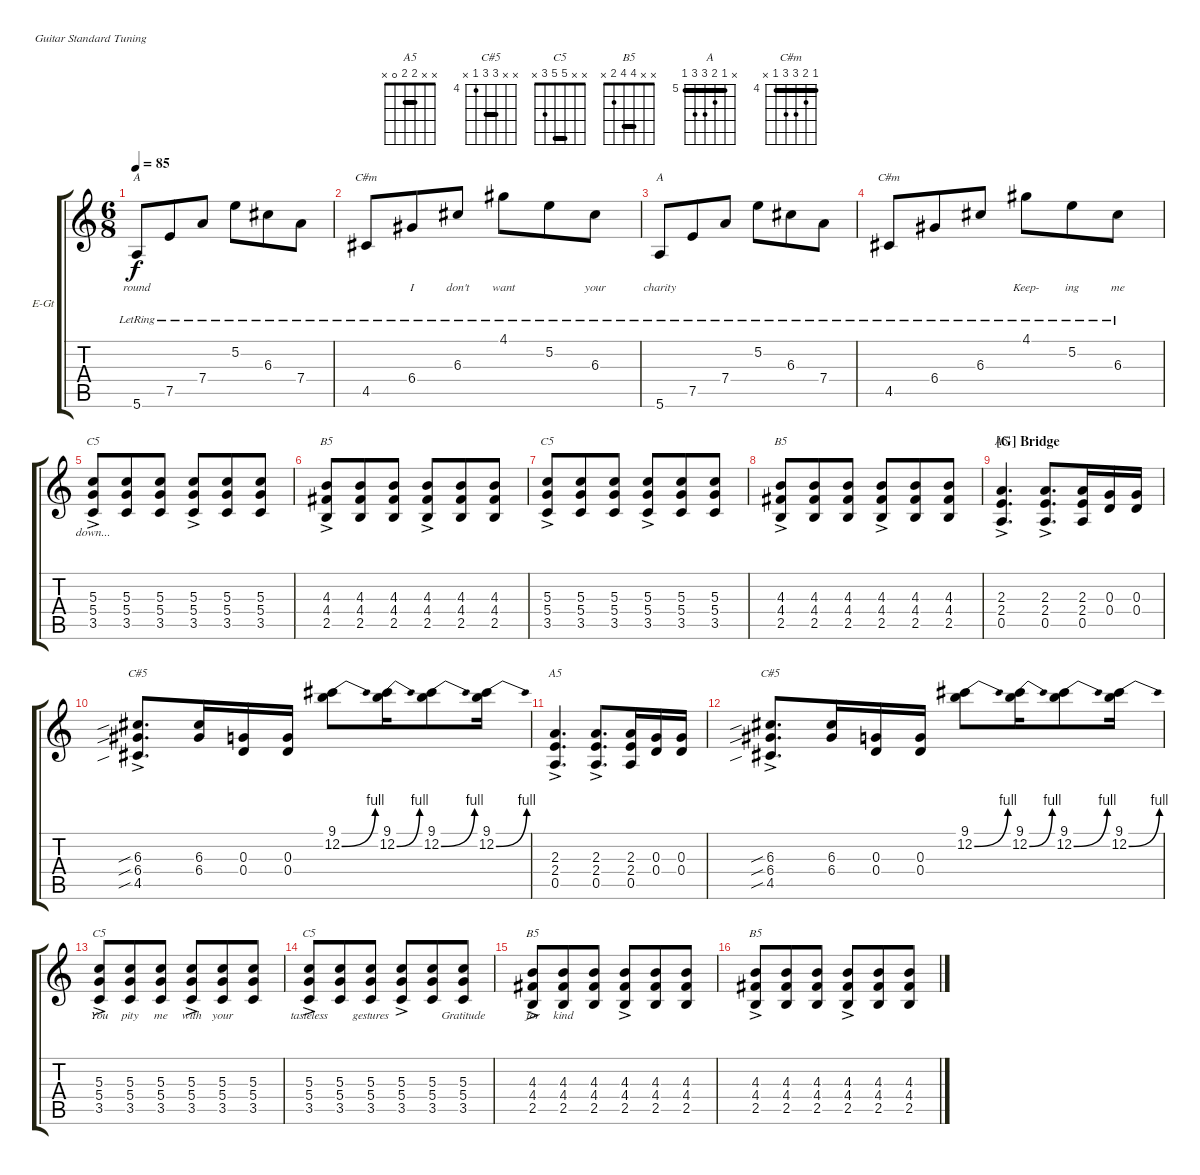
\defaultSystemsLayout 4
\bracketExtendMode groupsimilarinstruments
\firstSystemTrackNameOrientation horizontal
\otherSystemsTrackNameOrientation horizontal
\track ("Guitar" "E-Gt") {instrument distortionguitar}
\staff {score tabs}
\tuning (E4 B3 G3 D3 A2 E2)
\chord ("A5" x x 2 2 0 x) {barre 2}
\chord ("C#5" x x 6 6 4 x) {firstfret 4 barre 6}
\chord ("C5" x x 5 5 3 x) {barre 5}
\chord ("B5" x x 4 4 2 x) {barre 4}
\chord ("A" x 5 6 7 7 5) {firstfret 5 barre 5}
\chord ("C#m" 4 5 6 6 4 x) {firstfret 4 barre 4}
\ts (6 8)
\tempo 85
\clef g2
\ks c
5.6{lr}.8{ch "A" lyrics (0 "round") lyrics (1 "") lyrics (2 "") lyrics (3 "") lyrics (4 "") dy f} 7.5{lr}.8{lyrics (0 "") lyrics (1 "") lyrics (2 "") lyrics (3 "") lyrics (4 "")} 7.4{lr}.8{lyrics (0 "") lyrics (1 "") lyrics (2 "") lyrics (3 "") lyrics (4 "")} 5.2{lr}.8{lyrics (0 "") lyrics (1 "") lyrics (2 "") lyrics (3 "") lyrics (4 "")} 6.3{lr}.8{lyrics (0 "") lyrics (1 "") lyrics (2 "") lyrics (3 "") lyrics (4 "")} 7.4{lr}.8{lyrics (0 "") lyrics (1 "") lyrics (2 "") lyrics (3 "") lyrics (4 "")} |
4.5{lr}.8{ch "C#m" lyrics (0 "") lyrics (1 "") lyrics (2 "") lyrics (3 "") lyrics (4 "")} 6.4{lr}.8{lyrics (0 "I") lyrics (1 "") lyrics (2 "") lyrics (3 "") lyrics (4 "")} 6.3{lr}.8{lyrics (0 "don't") lyrics (1 "") lyrics (2 "") lyrics (3 "") lyrics (4 "")} 4.1{lr}.8{lyrics (0 "want") lyrics (1 "") lyrics (2 "") lyrics (3 "") lyrics (4 "")} 5.2{lr}.8{lyrics (0 "") lyrics (1 "") lyrics (2 "") lyrics (3 "") lyrics (4 "")} 6.3{lr}.8{lyrics (0 "your") lyrics (1 "") lyrics (2 "") lyrics (3 "") lyrics (4 "")} |
5.6{lr}.8{ch "A" lyrics (0 "charity") lyrics (1 "") lyrics (2 "") lyrics (3 "") lyrics (4 "")} 7.5{lr}.8{lyrics (0 "") lyrics (1 "") lyrics (2 "") lyrics (3 "") lyrics (4 "")} 7.4{lr}.8{lyrics (0 "") lyrics (1 "") lyrics (2 "") lyrics (3 "") lyrics (4 "")} 5.2{lr}.8{lyrics (0 "") lyrics (1 "") lyrics (2 "") lyrics (3 "") lyrics (4 "")} 6.3{lr}.8{lyrics (0 "") lyrics (1 "") lyrics (2 "") lyrics (3 "") lyrics (4 "")} 7.4{lr}.8{lyrics (0 "") lyrics (1 "") lyrics (2 "") lyrics (3 "") lyrics (4 "")} |
4.5{lr}.8{ch "C#m" lyrics (0 "") lyrics (1 "") lyrics (2 "") lyrics (3 "") lyrics (4 "")} 6.4{lr}.8{lyrics (0 "") lyrics (1 "") lyrics (2 "") lyrics (3 "") lyrics (4 "")} 6.3{lr}.8{lyrics (0 "") lyrics (1 "") lyrics (2 "") lyrics (3 "") lyrics (4 "")} 4.1{lr}.8{lyrics (0 "Keep-") lyrics (1 "") lyrics (2 "") lyrics (3 "") lyrics (4 "")} 5.2{lr}.8{lyrics (0 "ing") lyrics (1 "") lyrics (2 "") lyrics (3 "") lyrics (4 "")} 6.3{lr}.8{lyrics (0 "me") lyrics (1 "") lyrics (2 "") lyrics (3 "") lyrics (4 "")} |
(3.5 5.4 5.3{ac}).8{ch "C5" lyrics (0 "down...") lyrics (1 "") lyrics (2 "") lyrics (3 "") lyrics (4 "")} (3.5 5.4 5.3).8{lyrics (0 "") lyrics (1 "") lyrics (2 "") lyrics (3 "") lyrics (4 "")} (3.5 5.4 5.3).8{lyrics (0 "") lyrics (1 "") lyrics (2 "") lyrics (3 "") lyrics (4 "")} (3.5 5.4 5.3{ac}).8{lyrics (0 "") lyrics (1 "") lyrics (2 "") lyrics (3 "") lyrics (4 "")} (3.5 5.4 5.3).8{lyrics (0 "") lyrics (1 "") lyrics (2 "") lyrics (3 "") lyrics (4 "")} (3.5 5.4 5.3).8{lyrics (0 "") lyrics (1 "") lyrics (2 "") lyrics (3 "") lyrics (4 "")} |
(2.5 4.4 4.3{ac}).8{ch "B5" lyrics (0 "") lyrics (1 "") lyrics (2 "") lyrics (3 "") lyrics (4 "")} (2.5 4.4 4.3).8{lyrics (0 "") lyrics (1 "") lyrics (2 "") lyrics (3 "") lyrics (4 "")} (2.5 4.4 4.3).8{lyrics (0 "") lyrics (1 "") lyrics (2 "") lyrics (3 "") lyrics (4 "")} (2.5 4.4 4.3{ac}).8{lyrics (0 "") lyrics (1 "") lyrics (2 "") lyrics (3 "") lyrics (4 "")} (2.5 4.4 4.3).8{lyrics (0 "") lyrics (1 "") lyrics (2 "") lyrics (3 "") lyrics (4 "")} (2.5 4.4 4.3).8{lyrics (0 "") lyrics (1 "") lyrics (2 "") lyrics (3 "") lyrics (4 "")} |
(3.5 5.4 5.3{ac}).8{ch "C5" lyrics (0 "") lyrics (1 "") lyrics (2 "") lyrics (3 "") lyrics (4 "")} (3.5 5.4 5.3).8{lyrics (0 "") lyrics (1 "") lyrics (2 "") lyrics (3 "") lyrics (4 "")} (3.5 5.4 5.3).8{lyrics (0 "") lyrics (1 "") lyrics (2 "") lyrics (3 "") lyrics (4 "")} (3.5 5.4 5.3{ac}).8{lyrics (0 "") lyrics (1 "") lyrics (2 "") lyrics (3 "") lyrics (4 "")} (3.5 5.4 5.3).8{lyrics (0 "") lyrics (1 "") lyrics (2 "") lyrics (3 "") lyrics (4 "")} (3.5 5.4 5.3).8{lyrics (0 "") lyrics (1 "") lyrics (2 "") lyrics (3 "") lyrics (4 "")} |
(2.5 4.4 4.3{ac}).8{ch "B5" lyrics (0 "") lyrics (1 "") lyrics (2 "") lyrics (3 "") lyrics (4 "")} (2.5 4.4 4.3).8{lyrics (0 "") lyrics (1 "") lyrics (2 "") lyrics (3 "") lyrics (4 "")} (2.5 4.4 4.3).8{lyrics (0 "") lyrics (1 "") lyrics (2 "") lyrics (3 "") lyrics (4 "")} (2.5 4.4 4.3{ac}).8{lyrics (0 "") lyrics (1 "") lyrics (2 "") lyrics (3 "") lyrics (4 "")} (2.5 4.4 4.3).8{lyrics (0 "") lyrics (1 "") lyrics (2 "") lyrics (3 "") lyrics (4 "")} (2.5 4.4 4.3).8{lyrics (0 "") lyrics (1 "") lyrics (2 "") lyrics (3 "") lyrics (4 "")} |
\section ("G" "Bridge")
(0.5 2.4 2.3{ac}).4{d ch "A5" lyrics (0 "") lyrics (1 "") lyrics (2 "") lyrics (3 "") lyrics (4 "")} (0.5 2.4 2.3{ac}).8{d lyrics (0 "") lyrics (1 "") lyrics (2 "") lyrics (3 "") lyrics (4 "")} (2.4 2.3 0.5).16{lyrics (0 "") lyrics (1 "") lyrics (2 "") lyrics (3 "") lyrics (4 "")} (0.4 0.3).16{lyrics (0 "") lyrics (1 "") lyrics (2 "") lyrics (3 "") lyrics (4 "")} (0.4 0.3).16{lyrics (0 "") lyrics (1 "") lyrics (2 "") lyrics (3 "") lyrics (4 "")} |
(4.5{sib} 6.4{sib ac} 6.3{sib}).8{d ch "C#5" lyrics (0 "") lyrics (1 "") lyrics (2 "") lyrics (3 "") lyrics (4 "")} (6.4 6.3).16{lyrics (0 "") lyrics (1 "") lyrics (2 "") lyrics (3 "") lyrics (4 "")} (0.4 0.3).16{lyrics (0 "") lyrics (1 "") lyrics (2 "") lyrics (3 "") lyrics (4 "")} (0.3 0.4).16{lyrics (0 "") lyrics (1 "") lyrics (2 "") lyrics (3 "") lyrics (4 "")} (12.2{be (bend 0 0 60 4)} 9.1).8{lyrics (0 "") lyrics (1 "") lyrics (2 "") lyrics (3 "") lyrics (4 "")} (12.2{be (bend 0 0 60 4)} 9.1).16{lyrics (0 "") lyrics (1 "") lyrics (2 "") lyrics (3 "") lyrics (4 "")} (12.2{be (bend 0 0 60 4)} 9.1).8{lyrics (0 "") lyrics (1 "") lyrics (2 "") lyrics (3 "") lyrics (4 "")} (12.2{be (bend 0 0 60 4)} 9.1).16{lyrics (0 "") lyrics (1 "") lyrics (2 "") lyrics (3 "") lyrics (4 "")} |
(0.5 2.4 2.3{ac}).4{d ch "A5" lyrics (0 "") lyrics (1 "") lyrics (2 "") lyrics (3 "") lyrics (4 "")} (0.5 2.4 2.3{ac}).8{d lyrics (0 "") lyrics (1 "") lyrics (2 "") lyrics (3 "") lyrics (4 "")} (2.4 2.3 0.5).16{lyrics (0 "") lyrics (1 "") lyrics (2 "") lyrics (3 "") lyrics (4 "")} (0.4 0.3).16{lyrics (0 "") lyrics (1 "") lyrics (2 "") lyrics (3 "") lyrics (4 "")} (0.4 0.3).16{lyrics (0 "") lyrics (1 "") lyrics (2 "") lyrics (3 "") lyrics (4 "")} |
(4.5{sib} 6.4{sib ac} 6.3{sib}).8{d ch "C#5" lyrics (0 "") lyrics (1 "") lyrics (2 "") lyrics (3 "") lyrics (4 "")} (6.4 6.3).16{lyrics (0 "") lyrics (1 "") lyrics (2 "") lyrics (3 "") lyrics (4 "")} (0.4 0.3).16{lyrics (0 "") lyrics (1 "") lyrics (2 "") lyrics (3 "") lyrics (4 "")} (0.3 0.4).16{lyrics (0 "") lyrics (1 "") lyrics (2 "") lyrics (3 "") lyrics (4 "")} (12.2{be (bend 0 0 60 4)} 9.1).8{lyrics (0 "") lyrics (1 "") lyrics (2 "") lyrics (3 "") lyrics (4 "")} (12.2{be (bend 0 0 60 4)} 9.1).16{lyrics (0 "") lyrics (1 "") lyrics (2 "") lyrics (3 "") lyrics (4 "")} (12.2{be (bend 0 0 60 4)} 9.1).8{lyrics (0 "") lyrics (1 "") lyrics (2 "") lyrics (3 "") lyrics (4 "")} (12.2{be (bend 0 0 60 4)} 9.1).16{lyrics (0 "") lyrics (1 "") lyrics (2 "") lyrics (3 "") lyrics (4 "")} |
(3.5 5.4 5.3{ac}).8{ch "C5" lyrics (0 "You") lyrics (1 "") lyrics (2 "") lyrics (3 "") lyrics (4 "")} (3.5 5.4 5.3).8{lyrics (0 "pity") lyrics (1 "") lyrics (2 "") lyrics (3 "") lyrics (4 "")} (3.5 5.4 5.3).8{lyrics (0 "me") lyrics (1 "") lyrics (2 "") lyrics (3 "") lyrics (4 "")} (3.5 5.4 5.3{ac}).8{lyrics (0 "with") lyrics (1 "") lyrics (2 "") lyrics (3 "") lyrics (4 "")} (3.5 5.4 5.3).8{lyrics (0 "your") lyrics (1 "") lyrics (2 "") lyrics (3 "") lyrics (4 "")} (3.5 5.4 5.3).8{lyrics (0 "") lyrics (1 "") lyrics (2 "") lyrics (3 "") lyrics (4 "")} |
(3.5 5.4 5.3{ac}).8{ch "C5" lyrics (0 "tasteless") lyrics (1 "") lyrics (2 "") lyrics (3 "") lyrics (4 "")} (3.5 5.4 5.3).8{lyrics (0 "") lyrics (1 "") lyrics (2 "") lyrics (3 "") lyrics (4 "")} (3.5 5.4 5.3).8{lyrics (0 "gestures") lyrics (1 "") lyrics (2 "") lyrics (3 "") lyrics (4 "")} (3.5 5.4 5.3{ac}).8{lyrics (0 "") lyrics (1 "") lyrics (2 "") lyrics (3 "") lyrics (4 "")} (3.5 5.4 5.3).8{lyrics (0 "") lyrics (1 "") lyrics (2 "") lyrics (3 "") lyrics (4 "")} (3.5 5.4 5.3).8{lyrics (0 "Gratitude") lyrics (1 "") lyrics (2 "") lyrics (3 "") lyrics (4 "")} |
(2.5 4.4 4.3{ac}).8{ch "B5" lyrics (0 "for") lyrics (1 "") lyrics (2 "") lyrics (3 "") lyrics (4 "")} (2.5 4.4 4.3).8{lyrics (0 "kind") lyrics (1 "") lyrics (2 "") lyrics (3 "") lyrics (4 "")} (2.5 4.4 4.3).8{lyrics (0 "") lyrics (1 "") lyrics (2 "") lyrics (3 "") lyrics (4 "")} (2.5 4.4 4.3{ac}).8{lyrics (0 "") lyrics (1 "") lyrics (2 "") lyrics (3 "") lyrics (4 "")} (2.5 4.4 4.3).8{lyrics (0 "") lyrics (1 "") lyrics (2 "") lyrics (3 "") lyrics (4 "")} (2.5 4.4 4.3).8{lyrics (0 "") lyrics (1 "") lyrics (2 "") lyrics (3 "") lyrics (4 "")} |
(2.5 4.4 4.3{ac}).8{ch "B5" lyrics (0 "") lyrics (1 "") lyrics (2 "") lyrics (3 "") lyrics (4 "")} (2.5 4.4 4.3).8{lyrics (0 "") lyrics (1 "") lyrics (2 "") lyrics (3 "") lyrics (4 "")} (2.5 4.4 4.3).8{lyrics (0 "") lyrics (1 "") lyrics (2 "") lyrics (3 "") lyrics (4 "")} (2.5 4.4 4.3{ac}).8{lyrics (0 "") lyrics (1 "") lyrics (2 "") lyrics (3 "") lyrics (4 "")} (2.5 4.4 4.3).8{lyrics (0 "") lyrics (1 "") lyrics (2 "") lyrics (3 "") lyrics (4 "")} (2.5 4.4 4.3).8{lyrics (0 "") lyrics (1 "") lyrics (2 "") lyrics (3 "") lyrics (4 "")}
